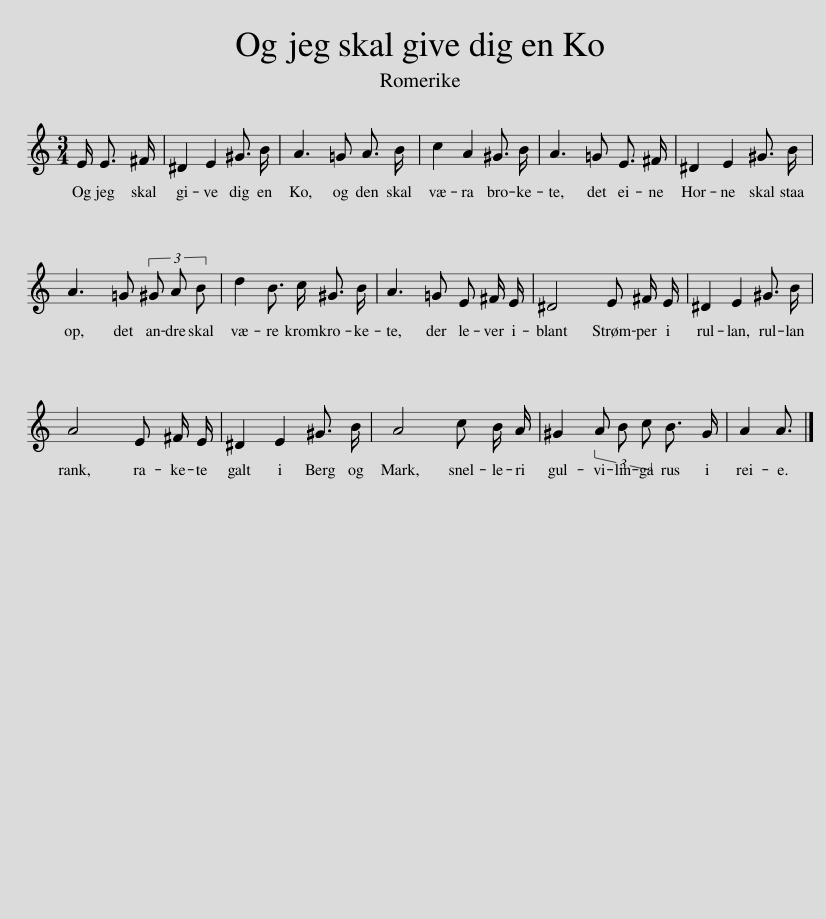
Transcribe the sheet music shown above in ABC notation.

X:1
L:1/8
M:3/4
I:linebreak $
K:C
V:1 treble
V:1
 E/ E3/2 ^F/ | ^D2 E2 ^G3/2 B/ | A3 =G A3/2 B/ | c2 A2 ^G3/2 B/ | A3 =G E3/2 ^F/ | %5
 ^D2 E2 ^G3/2 B/ |$ A3 =G (3^G A B | d2 B3/2 c/ ^G3/2 B/ | A3 =G E ^F/ E/ | ^D4 E ^F/ E/ | %10
 ^D2 E2 ^G3/2 B/ |$ A4 E ^F/ E/ | ^D2 E2 ^G3/2 B/ | A4 c B/ A/ | ^G2 (3A B c B3/2 G/ | %15
 A2 A3/2 |] %16
